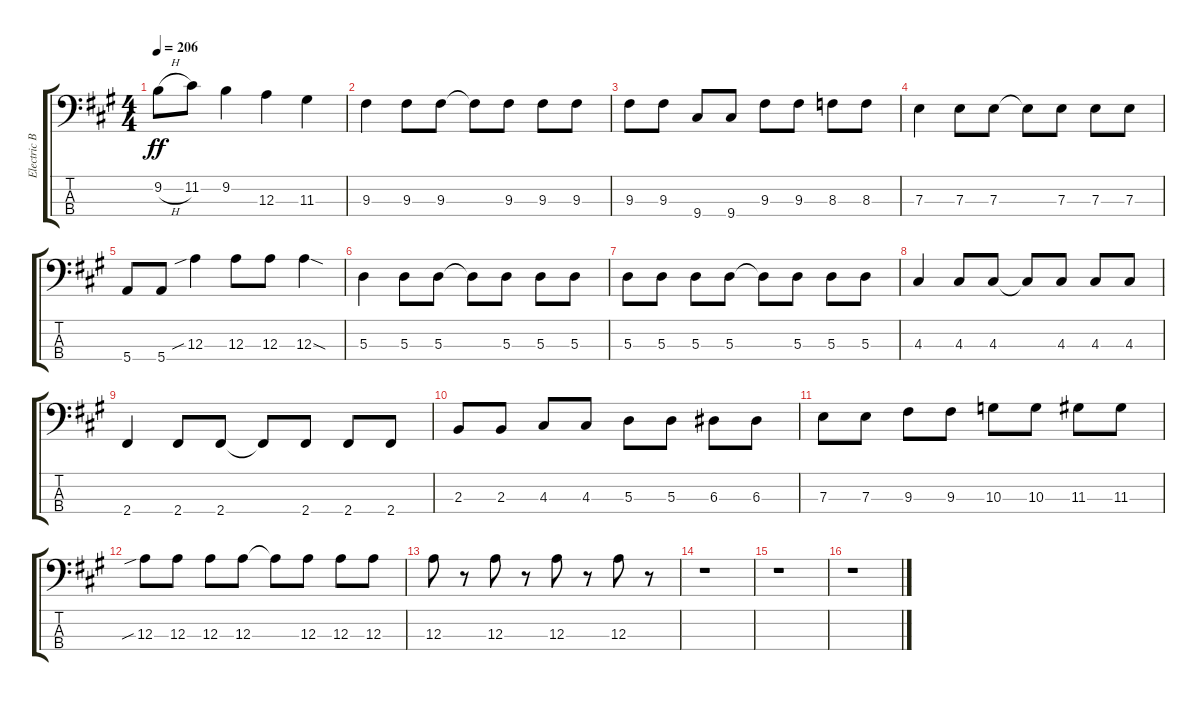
\track ("Electric Bass" "Electric B") {instrument electricbassfinger}
\staff {score tabs}
\tuning (G2 D2 A1 E1) {hide}
\ts (4 4)
\tempo 206
\clef f4
\ks a
9.2{h}.8{dy ff} 11.2.8 9.2.4 12.3.4 11.3.4 |
9.3.4 9.3.8 9.3.8 9.3{t}.8 9.3.8 9.3.8 9.3.8 |
9.3.8 9.3.8 9.4.8 9.4.8 9.3.8 9.3.8 8.3.8 8.3.8 |
7.3.4 7.3.8 7.3.8 7.3{t}.8 7.3.8 7.3.8 7.3.8 |
5.4.8 5.4.8 12.3{sib}.4 12.3.8 12.3.8 12.3{sod}.4 |
5.3.4 5.3.8 5.3.8 5.3{t}.8 5.3.8 5.3.8 5.3.8 |
5.3.8 5.3.8 5.3.8 5.3.8 5.3{t}.8 5.3.8 5.3.8 5.3.8 |
4.3.4 4.3.8 4.3.8 4.3{t}.8 4.3.8 4.3.8 4.3.8 |
2.4.4 2.4.8 2.4.8 2.4{t}.8 2.4.8 2.4.8 2.4.8 |
2.3.8 2.3.8 4.3.8 4.3.8 5.3.8 5.3.8 6.3.8 6.3.8 |
7.3.8 7.3.8 9.3.8 9.3.8 10.3.8 10.3.8 11.3.8 11.3.8 |
12.3{sib}.8 12.3.8 12.3.8 12.3.8 12.3{t}.8 12.3.8 12.3.8 12.3.8 |
12.3.8 r.8 12.3.8 r.8 12.3.8 r.8 12.3.8 r.8 |
r.1 |
r.1 |
r.1
